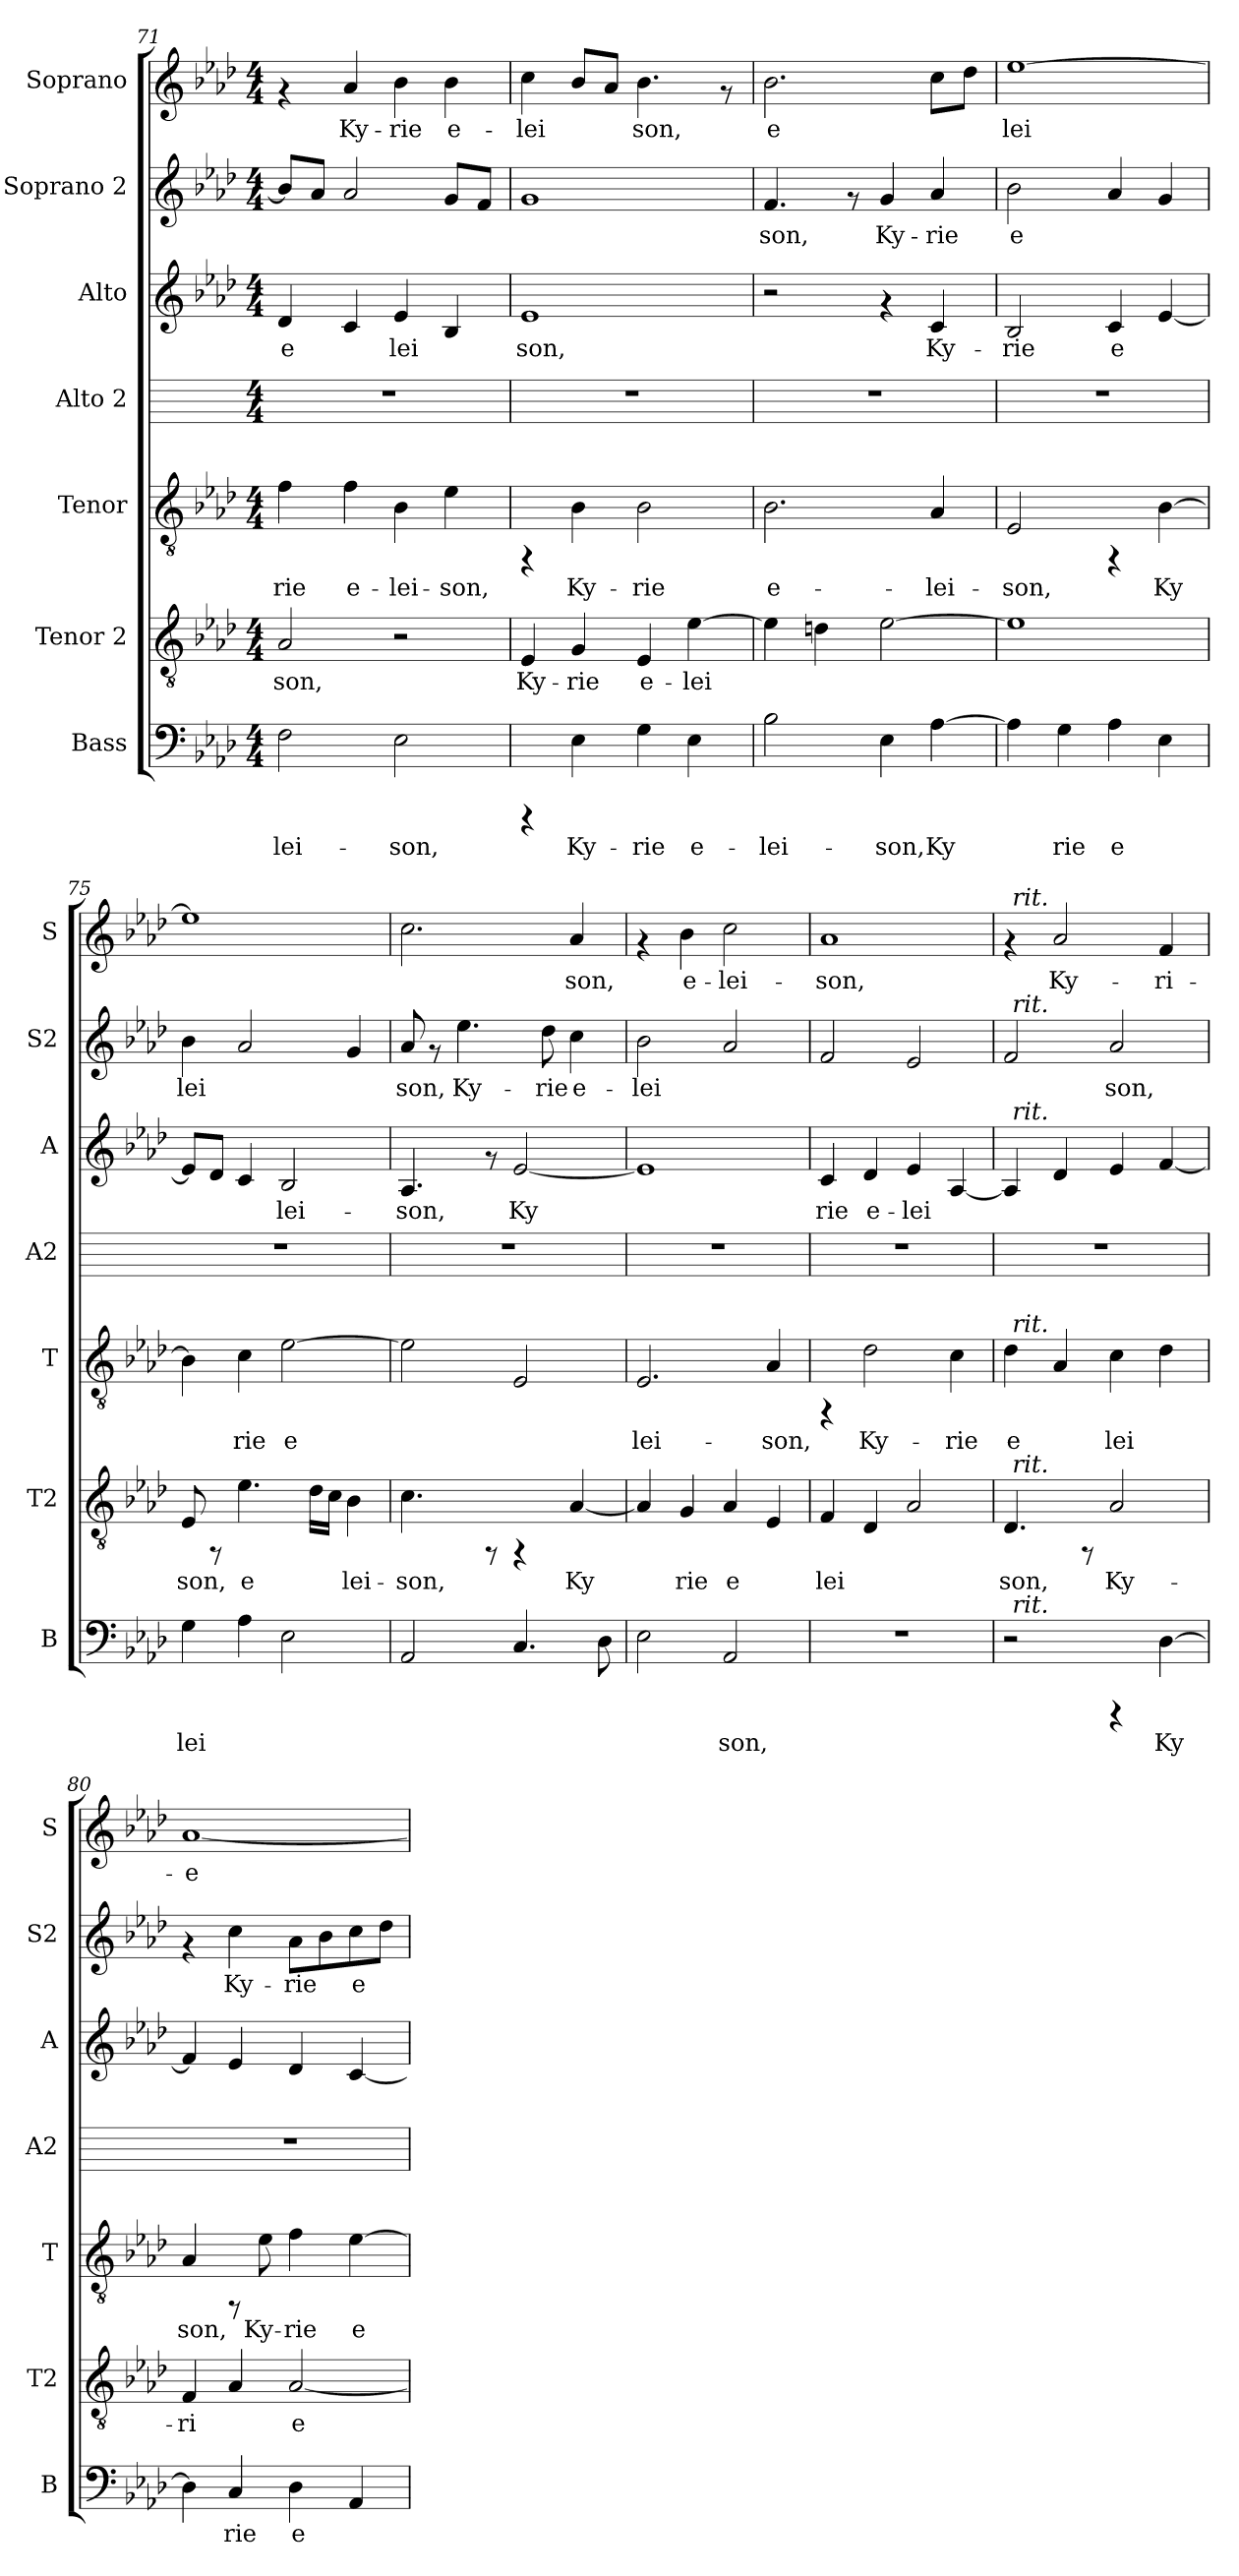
**kern	**text	**kern	**text	**kern	**text	**kern	**kern	**text	**kern	**text	**kern	**text
*part7	*part7	*part6	*part6	*part5	*part5	*part4	*part3	*part3	*part2	*part2	*part1	*part1
*staff7	*staff7	*staff6	*staff6	*staff5	*staff5	*staff4	*staff3	*staff3	*staff2	*staff2	*staff1	*staff1
*I"Bass	*	*I"Tenor 2	*	*I"Tenor	*	*I"Alto 2	*I"Alto	*	*I"Soprano 2	*	*I"Soprano	*
*I'B	*	*I'T2	*	*I'T	*	*I'A2	*I'A	*	*I'S2	*	*I'S	*
*clefF4	*	*clefGv2	*	*clefGv2	*	*	*clefG2	*	*clefG2	*	*clefG2	*
*k[b-e-a-d-]	*	*k[b-e-a-d-]	*	*k[b-e-a-d-]	*	*k[]	*k[b-e-a-d-]	*	*k[b-e-a-d-]	*	*k[b-e-a-d-]	*
*A-:	*	*A-:	*	*A-:	*	*C:	*A-:	*	*A-:	*	*A-:	*
*M4/4	*	*M4/4	*	*M4/4	*	*M4/4	*M4/4	*	*M4/4	*	*M4/4	*
=71	=71	=71	=71	=71	=71	=71	=71	=71	=71	=71	=71	=71
!	!LO:LY:b:cj	!	!LO:LY:b:cj	!	!LO:LY:b:cj	!	!	!LO:LY:b:cj	!	!LO:LY:b:cj	!	!
2F\	-lei-	2A-/	-son,	4f\	-rie	1r	4d-/	e-	8b-/L]	--	4rf	.
!	!	!	!	!	!	!	!	!	!	!LO:LY:b:cj	!	!
.	.	.	.	.	.	.	.	.	8a-/J	--	.	.
!	!	!	!	!	!LO:LY:b:cj	!	!	!LO:LY:b:cj	!	!LO:LY:b:cj	!	!LO:LY:b:cj
.	.	.	.	4f\	e-	.	4c/	--	2a-/	--	4a-/	Ky-
!	!LO:LY:b:cj	!	!	!	!LO:LY:b:cj	!	!	!LO:LY:b:cj	!	!	!	!LO:LY:b:cj
2E-\	-son,	2r	.	4B-\	-lei-	.	4e-/	-lei-	.	.	4b-\	-rie
!	!	!	!	!	!LO:LY:b:cj	!	!	!LO:LY:b:cj	!	!LO:LY:b:cj	!	!LO:LY:b:cj
.	.	.	.	4e-\	-son,	.	4B-/	--	8g/L	--	4b-\	e-
!	!	!	!	!	!	!	!	!	!	!LO:LY:b:cj	!	!
.	.	.	.	.	.	.	.	.	8f/J	--	.	.
=72	=72	=72	=72	=72	=72	=72	=72	=72	=72	=72	=72	=72
!	!	!	!LO:LY:b:cj	!	!	!	!	!LO:LY:b:cj	!	!LO:LY:b:cj	!	!LO:LY:b:cj
4rCCC	.	4E-/	Ky-	4rFF	.	1r	1e-	-son,	1g	--	4cc\	-lei-
!	!LO:LY:b:cj	!	!LO:LY:b:cj	!	!LO:LY:b:cj	!	!	!	!	!	!	!LO:LY:b:cj
4E-\	Ky-	4G/	-rie	4B-\	Ky-	.	.	.	.	.	8b-/L	--
!	!	!	!	!	!	!	!	!	!	!	!	!LO:LY:b:cj
.	.	.	.	.	.	.	.	.	.	.	8a-/J	--
!	!LO:LY:b:cj	!	!LO:LY:b:cj	!	!LO:LY:b:cj	!	!	!	!	!	!	!LO:LY:b:cj
4G\	-rie	4E-/	e-	2B-\	-rie	.	.	.	.	.	4.b-\	-son,
!	!LO:LY:b:cj	!	!LO:LY:b:cj	!	!	!	!	!	!	!	!	!
4E-\	e-	[>4e-\	-lei-	.	.	.	.	.	.	.	.	.
.	.	.	.	.	.	.	.	.	.	.	8rf	.
=73	=73	=73	=73	=73	=73	=73	=73	=73	=73	=73	=73	=73
!	!LO:LY:b:cj	!	!LO:LY:b:cj	!	!LO:LY:b:cj	!	!	!	!	!LO:LY:b:cj	!	!LO:LY:b:cj
2B-\	-lei-	4e-\]	--	2.B-\	e-	1r	2r	.	4.f/	-son,	2.b-\	e-
!	!	!	!LO:LY:b:cj	!	!	!	!	!	!	!	!	!
.	.	4dn\	--	.	.	.	.	.	.	.	.	.
.	.	.	.	.	.	.	.	.	8rf	.	.	.
!	!LO:LY:b:cj	!	!LO:LY:b:cj	!	!	!	!	!	!	!LO:LY:b:cj	!	!
4E-\	-son,	[>2e-\	--	.	.	.	4rf	.	4g/	Ky-	.	.
!	!LO:LY:b:cj	!	!	!	!LO:LY:b:cj	!	!	!LO:LY:b:cj	!	!LO:LY:b:cj	!	!LO:LY:b:cj
[>4A-\	Ky-	.	.	4A-/	-lei-	.	4c/	Ky-	4a-/	-rie	8cc\L	--
!	!	!	!	!	!	!	!	!	!	!	!	!LO:LY:b:cj
.	.	.	.	.	.	.	.	.	.	.	8dd-\J	--
=74	=74	=74	=74	=74	=74	=74	=74	=74	=74	=74	=74	=74
!	!LO:LY:b:cj	!	!LO:LY:b:cj	!	!LO:LY:b:cj	!	!	!LO:LY:b:cj	!	!LO:LY:b:cj	!	!LO:LY:b:cj
4A-\]	--	1e-]	--	2E-/	-son,	1r	2B-/	-rie	2b-\	e-	[>1ee-	-lei-
!	!LO:LY:b:cj	!	!	!	!	!	!	!	!	!	!	!
4G\	-rie	.	.	.	.	.	.	.	.	.	.	.
!	!LO:LY:b:cj	!	!	!	!	!	!	!LO:LY:b:cj	!	!LO:LY:b:cj	!	!
4A-\	e-	.	.	4rFF	.	.	4c/	e-	4a-/	--	.	.
!	!LO:LY:b:cj	!	!	!	!LO:LY:b:cj	!	!	!LO:LY:b:cj	!	!LO:LY:b:cj	!	!
4E-\	--	.	.	[>4B-\	Ky-	.	[<4e-/	--	4g/	--	.	.
=75	=75	=75	=75	=75	=75	=75	=75	=75	=75	=75	=75	=75
!	!LO:LY:b:cj	!	!LO:LY:b:cj	!	!LO:LY:b:cj	!	!	!LO:LY:b:cj	!	!LO:LY:b:cj	!	!LO:LY:b:cj
4G\	-lei-	8E-/	-son,	4B-\]	--	1r	8e-/L]	--	4b-\	-lei-	1ee-]	--
!	!	!	!	!	!	!	!	!LO:LY:b:cj	!	!	!	!
.	.	8rFF	.	.	.	.	8d-/J	--	.	.	.	.
!	!LO:LY:b:cj	!	!LO:LY:b:cj	!	!LO:LY:b:cj	!	!	!LO:LY:b:cj	!	!LO:LY:b:cj	!	!
4A-\	--	4.e-\	e-	4c\	-rie	.	4c/	--	2a-/	--	.	.
!	!LO:LY:b:cj	!	!	!	!LO:LY:b:cj	!	!	!LO:LY:b:cj	!	!	!	!
2E-\	--	.	.	[>2e-\	e-	.	2B-/	-lei-	.	.	.	.
!	!	!	!LO:LY:b:cj	!	!	!	!	!	!	!	!	!
.	.	16d-\L	--	.	.	.	.	.	.	.	.	.
!	!	!	!LO:LY:b:cj	!	!	!	!	!	!	!	!	!
.	.	16c\J	--	.	.	.	.	.	.	.	.	.
!	!	!	!LO:LY:b:cj	!	!	!	!	!	!	!LO:LY:b:cj	!	!
.	.	4B-\	-lei-	.	.	.	.	.	4g/	--	.	.
=76	=76	=76	=76	=76	=76	=76	=76	=76	=76	=76	=76	=76
!	!LO:LY:b:cj	!	!LO:LY:b:cj	!	!LO:LY:b:cj	!	!	!LO:LY:b:cj	!	!LO:LY:b:cj	!	!LO:LY:b:cj
2AA-/	--	4.c\	-son,	2e-\]	--	1r	4.A-/	-son,	8a-/	-son,	2.cc\	--
.	.	.	.	.	.	.	.	.	8rf	.	.	.
!	!	!	!	!	!	!	!	!	!	!LO:LY:b:cj	!	!
.	.	.	.	.	.	.	.	.	4.ee-\	Ky-	.	.
.	.	8rFF	.	.	.	.	8rf	.	.	.	.	.
!	!LO:LY:b:cj	!	!	!	!LO:LY:b:cj	!	!	!LO:LY:b:cj	!	!	!	!
4.C/	--	4rFF	.	2E-/	--	.	[<2e-/	Ky-	.	.	.	.
!	!	!	!	!	!	!	!	!	!	!LO:LY:b:cj	!	!
.	.	.	.	.	.	.	.	.	8dd-\	-rie	.	.
!	!	!	!LO:LY:b:cj	!	!	!	!	!	!	!LO:LY:b:cj	!	!LO:LY:b:cj
.	.	[<4A-/	Ky-	.	.	.	.	.	4cc\	e-	4a-/	-son,
!	!LO:LY:b:cj	!	!	!	!	!	!	!	!	!	!	!
8D-\	--	.	.	.	.	.	.	.	.	.	.	.
!!LO:LB:g=z
=77	=77	=77	=77	=77	=77	=77	=77	=77	=77	=77	=77	=77
!	!LO:LY:b:cj	!	!LO:LY:b:cj	!	!LO:LY:b:cj	!	!	!LO:LY:b:cj	!	!LO:LY:b:cj	!	!
2E-\	--	4A-/]	--	2.E-/	-lei-	1r	1e-]	--	2b-\	-lei-	4rf	.
!	!	!	!LO:LY:b:cj	!	!	!	!	!	!	!	!	!LO:LY:b:cj
.	.	4G/	-rie	.	.	.	.	.	.	.	4b-\	e-
!	!LO:LY:b:cj	!	!LO:LY:b:cj	!	!	!	!	!	!	!LO:LY:b:cj	!	!LO:LY:b:cj
2AA-/	-son,	4A-/	e-	.	.	.	.	.	2a-/	--	2cc\	-lei-
!	!	!	!LO:LY:b:cj	!	!LO:LY:b:cj	!	!	!	!	!	!	!
.	.	4E-/	--	4A-/	-son,	.	.	.	.	.	.	.
=78	=78	=78	=78	=78	=78	=78	=78	=78	=78	=78	=78	=78
!	!	!	!LO:LY:b:cj	!	!	!	!	!LO:LY:b:cj	!	!LO:LY:b:cj	!	!LO:LY:b:cj
1r	.	4F/	-lei-	4rFF	.	1r	4c/	-rie	2f/	--	1a-	-son,
!	!	!	!LO:LY:b:cj	!	!LO:LY:b:cj	!	!	!LO:LY:b:cj	!	!	!	!
.	.	4D-/	--	2d-\	Ky-	.	4d-/	e-	.	.	.	.
!	!	!	!LO:LY:b:cj	!	!	!	!	!LO:LY:b:cj	!	!LO:LY:b:cj	!	!
.	.	2A-/	--	.	.	.	4e-/	-lei-	2e-/	--	.	.
!	!	!	!	!	!LO:LY:b:cj	!	!	!LO:LY:b:cj	!	!	!	!
.	.	.	.	4c\	-rie	.	[<4A-/	--	.	.	.	.
=79	=79	=79	=79	=79	=79	=79	=79	=79	=79	=79	=79	=79
!	!	!	!LO:LY:b:cj	!	!LO:LY:b:cj	!	!	!LO:LY:b:cj	!	!LO:LY:b:cj	!	!
*^	*	*^	*	*^	*	*	*^	*	*^	*	*^	*
2r	64ryy	.	4.D-/	64ryy	-son,	4d-\	64ryy	e-	1r	4A-/]	64ryy	--	2f/	64ryy	--	4rf	64ryy	.
!	!	!	!	!	!	!	!	!	!	!	!	!	!	!	!	!	!LO:TX:a:i:t=rit.	!
!	!	!	!	!	!	!	!	!	!	!	!	!	!	!LO:TX:a:i:t=rit.	!	!	!	!
!	!	!	!	!	!	!	!	!	!	!	!LO:TX:a:i:t=rit.	!	!	!	!	!	!	!
!	!	!	!	!	!	!	!LO:TX:a:i:t=rit.	!	!	!	!	!	!	!	!	!	!	!
!	!	!	!	!LO:TX:a:i:t=rit.	!	!	!	!	!	!	!	!	!	!	!	!	!	!
!	!LO:TX:a:i:t=rit.	!	!	!	!	!	!	!	!	!	!	!	!	!	!	!	!	!
.	2ryy	.	.	2ryy	.	.	2ryy	.	.	.	2ryy	.	.	2ryy	.	.	2ryy	.
!	!	!	!	!	!	!	!	!LO:LY:b:cj	!	!	!	!LO:LY:b:cj	!	!	!	!	!	!LO:LY:b:cj
.	.	.	.	.	.	4A-/	.	--	.	4d-/	.	--	.	.	.	2a-/	.	Ky-
.	.	.	8rFF	.	.	.	.	.	.	.	.	.	.	.	.	.	.	.
!	!	!	!	!	!LO:LY:b:cj	!	!	!LO:LY:b:cj	!	!	!	!LO:LY:b:cj	!	!	!LO:LY:b:cj	!	!	!
4rCCC	.	.	2A-/	.	Ky-	4c\	.	-lei-	.	4e-/	.	--	2a-/	.	-son,	.	.	.
.	4ryy	.	.	4ryy	.	.	4ryy	.	.	.	4ryy	.	.	4ryy	.	.	4ryy	.
!	!	!LO:LY:b:cj	!	!	!	!	!	!LO:LY:b:cj	!	!	!	!LO:LY:b:cj	!	!	!	!	!	!LO:LY:b:cj
[>4D-\	.	Ky-	.	.	.	4d-\	.	--	.	[<4f/	.	--	.	.	.	4f/	.	-ri-
.	8...ryy	.	.	8...ryy	.	.	8...ryy	.	.	.	8...ryy	.	.	8...ryy	.	.	8...ryy	.
=80	=80	=80	=80	=80	=80	=80	=80	=80	=80	=80	=80	=80	=80	=80	=80	=80	=80	=80
!	!	!LO:LY:b:cj	!	!	!LO:LY:b:cj	!	!	!LO:LY:b:cj	!	!	!	!LO:LY:b:cj	!	!	!	!	!	!LO:LY:b:cj
*v	*v	*	*	*	*	*v	*v	*	*	*v	*v	*	*v	*v	*	*v	*v	*
*	*	*v	*v	*	*	*	*	*	*	*	*	*	*
4D-\]	--	4F/	-ri-	4A-/	-son,	1r	4f/]	--	4rf	.	[<1a-	-e
!	!LO:LY:b:cj	!	!LO:LY:b:cj	!	!	!	!	!LO:LY:b:cj	!	!LO:LY:b:cj	!	!
4C/	-rie	4A-/	--	8rFF	.	.	4e-/	--	4cc\	Ky-	.	.
!	!	!	!	!	!LO:LY:b:cj	!	!	!	!	!	!	!
.	.	.	.	8e-\	Ky-	.	.	.	.	.	.	.
!	!LO:LY:b:cj	!	!LO:LY:b:cj	!	!LO:LY:b:cj	!	!	!LO:LY:b:cj	!	!LO:LY:b:cj	!	!
4D-\	e-	[<2A-/	-e	4f\	-rie	.	4d-/	--	8a-\L	-rie	.	.
!	!	!	!	!	!	!	!	!	!	!LO:LY:b:cj	!	!
.	.	.	.	.	.	.	.	.	8b-\	.	.	.
!	!LO:LY:b:cj	!	!	!	!LO:LY:b:cj	!	!	!LO:LY:b:cj	!	!LO:LY:b:cj	!	!
4AA-/	--	.	.	[>4e-\	e-	.	[<4c/	--	8cc\	e-	.	.
!	!	!	!	!	!	!	!	!	!	!LO:LY:b:cj	!	!
.	.	.	.	.	.	.	.	.	8dd-\J	--	.	.
=	=	=	=	=	=	=	=	=	=	=	=	=
*-	*-	*-	*-	*-	*-	*-	*-	*-	*-	*-	*-	*-
